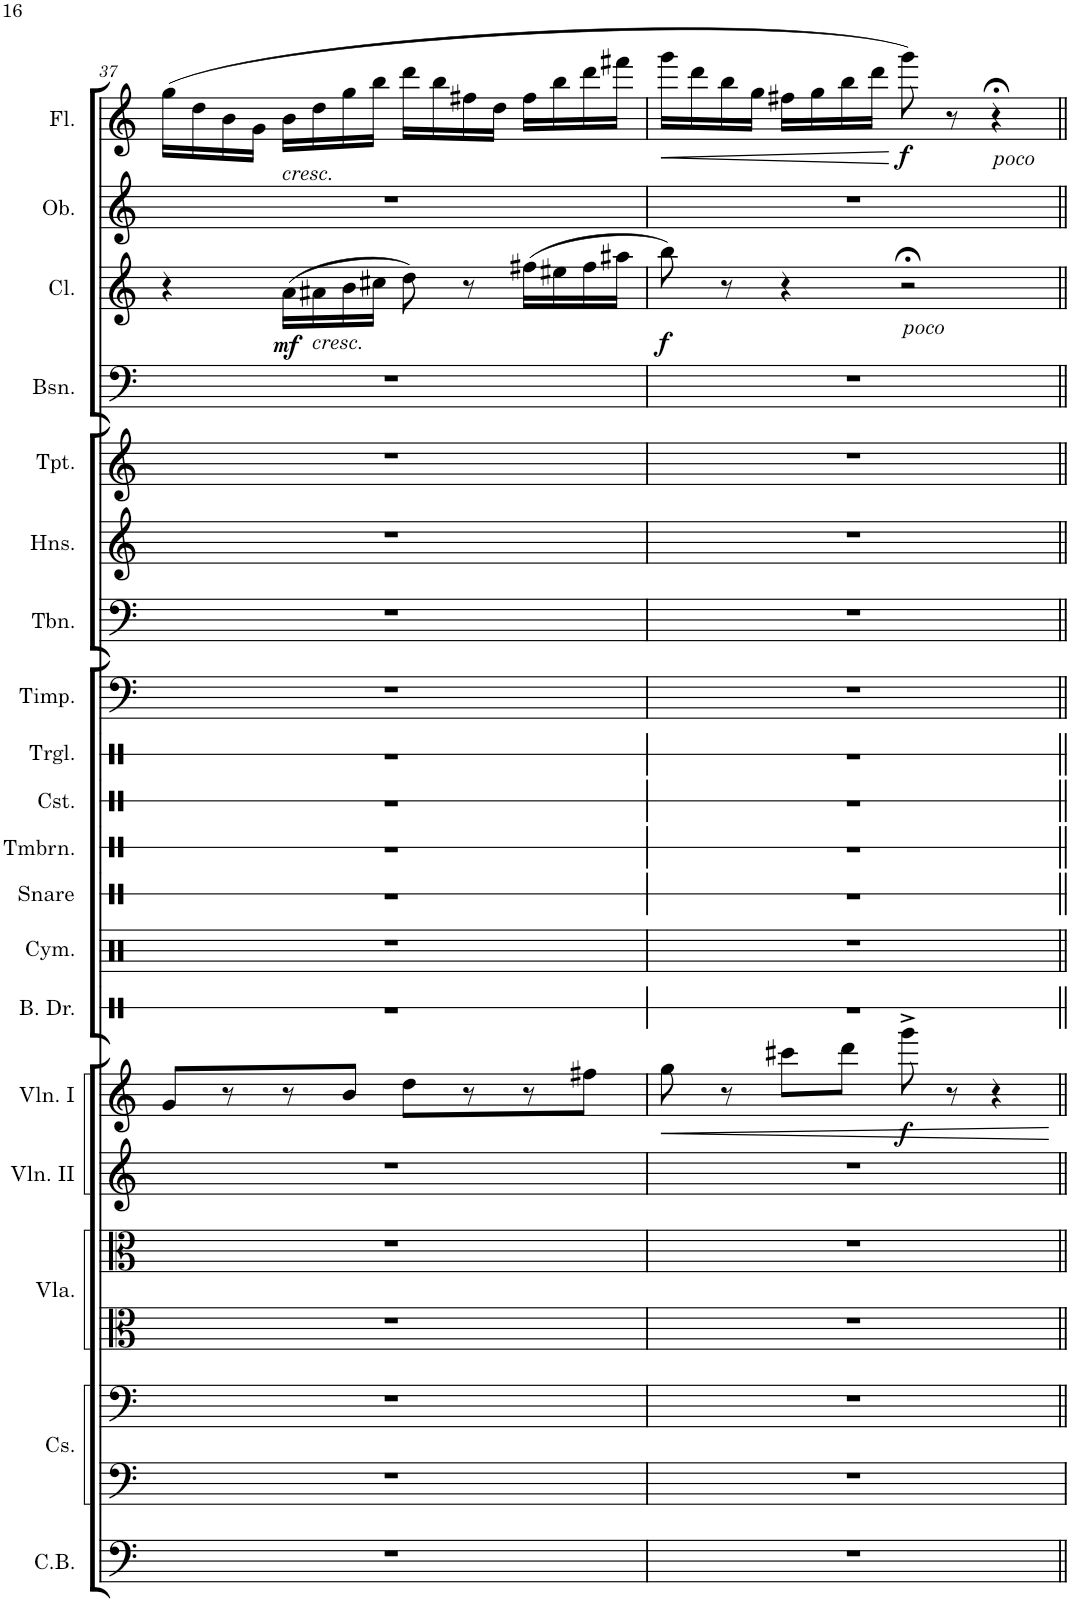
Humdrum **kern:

**kern	**kern	**kern	**kern	**kern	**kern	**kern	**dynam	**kern	**kern	**kern	**kern	**kern	**kern	**kern	**kern	**kern	**kern	**kern	**kern	**dynam	**kern	**kern	**dynam
*part19	*part18	*part18	*part17	*part17	*part16	*part15	*part15	*part14	*part13	*part12	*part11	*part10	*part9	*part8	*part7	*part6	*part5	*part4	*part3	*part3	*part2	*part1	*part1
*staff21	*staff20	*staff19	*staff18	*staff17	*staff16	*staff15	*staff15	*staff14	*staff13	*staff12	*staff11	*staff10	*staff9	*staff8	*staff7	*staff6	*staff5	*staff4	*staff3	*staff3	*staff2	*staff1	*staff1
*I"Contrabass	*I"Violoncellos	*	*I"Viola	*	*I"Violin II	*I"Violin I	*	*I"Bass Drum	*I"Cymbals	*I"Snare Drum	*I"Tambourine	*I"Castanets	*I"Triangle	*I"Timpani	*I"Trombone	*I"3 Horns	*I"Trumpet	*I"Bassoon	*I"Clarinet	*	*I"Oboe	*I"Flute	*
*I'C.B.	*	*	*I'Vla.	*	*I'Vln. II	*I'Vln. I	*	*I'B. Dr.	*I'Cym.	*I'Snare	*I'Tmbrn.	*I'Cst.	*I'Trgl.	*I'Timp.	*I'Tbn.	*I'Hns.	*I'Tpt.	*I'Bsn.	*I'Cl.	*	*I'Ob.	*I'Fl.	*
!!LO:PB:g=z
*clefF4	*clefF4	*clefF4	*clefC3	*clefC3	*clefG2	*clefG2	*	*clefX	*clefX	*clefX	*clefX	*clefX	*clefX	*clefF4	*clefF4	*clefG2	*clefG2	*clefF4	*clefG2	*	*clefG2	*clefG2	*
*Trd7c12	*	*	*	*	*	*	*	*	*	*	*	*	*	*	*	*Trd4c7	*Trd1c2	*	*Trd1c2	*	*	*	*
*k[]	*k[]	*k[]	*k[]	*k[]	*k[]	*k[]	*	*k[]	*k[]	*k[]	*k[]	*k[]	*k[]	*k[]	*k[]	*k[]	*k[]	*k[]	*k[]	*	*k[]	*k[]	*
*M4/4	*M4/4	*M4/4	*M4/4	*M4/4	*M4/4	*M4/4	*	*M4/4	*M4/4	*M4/4	*M4/4	*M4/4	*M4/4	*M4/4	*M4/4	*M4/4	*M4/4	*M4/4	*M4/4	*	*M4/4	*M4/4	*
=37	=37	=37	=37	=37	=37	=37	=37	=37	=37	=37	=37	=37	=37	=37	=37	=37	=37	=37	=37	=37	=37	=37	=37
1r	1r	1r	1r	1r	1r	8g/L	.	1r	1r	1r	1r	1r	1r	1r	1r	1r	1r	1r	4r	.	1r	(16gg\LL	.
.	.	.	.	.	.	.	.	.	.	.	.	.	.	.	.	.	.	.	.	.	.	16dd\	.
.	.	.	.	.	.	8r	.	.	.	.	.	.	.	.	.	.	.	.	.	.	.	16b\	.
.	.	.	.	.	.	.	.	.	.	.	.	.	.	.	.	.	.	.	.	.	.	16g\JJ	.
!	!	!	!	!	!	!	!	!	!	!	!	!	!	!	!	!	!	!	!	!	!	!LO:TX:b:i:t=cresc.	!
!	!	!	!	!	!	!	!	!	!	!	!	!	!	!	!	!	!	!	!	!LO:DY:b	!	!	!
.	.	.	.	.	.	8r	.	.	.	.	.	.	.	.	.	.	.	.	(16a\LL	mf	.	16b\LL	.
!	!	!	!	!	!	!	!	!	!	!	!	!	!	!	!	!	!	!	!LO:TX:b:i:t=cresc.	!	!	!	!
.	.	.	.	.	.	.	.	.	.	.	.	.	.	.	.	.	.	.	16a#X\	.	.	16dd\	.
.	.	.	.	.	.	8b/J	.	.	.	.	.	.	.	.	.	.	.	.	16b\	.	.	16gg\	.
.	.	.	.	.	.	.	.	.	.	.	.	.	.	.	.	.	.	.	16cc#X\JJ	.	.	16bb\JJ	.
.	.	.	.	.	.	8dd\L	.	.	.	.	.	.	.	.	.	.	.	.	8dd\)	.	.	16ddd\LL	.
.	.	.	.	.	.	.	.	.	.	.	.	.	.	.	.	.	.	.	.	.	.	16bb\	.
.	.	.	.	.	.	8r	.	.	.	.	.	.	.	.	.	.	.	.	8r	.	.	16ff#X\	.
.	.	.	.	.	.	.	.	.	.	.	.	.	.	.	.	.	.	.	.	.	.	16dd\JJ	.
.	.	.	.	.	.	8r	.	.	.	.	.	.	.	.	.	.	.	.	(16ff#X\LL	.	.	16ff#\LL	.
.	.	.	.	.	.	.	.	.	.	.	.	.	.	.	.	.	.	.	16ee#X\	.	.	16bb\	.
.	.	.	.	.	.	8ff#X\J	.	.	.	.	.	.	.	.	.	.	.	.	16ff#\	.	.	16ddd\	.
.	.	.	.	.	.	.	.	.	.	.	.	.	.	.	.	.	.	.	16aa#X\JJ	.	.	16fff#X\JJ	.
=38	=38	=38	=38	=38	=38	=38	=38	=38	=38	=38	=38	=38	=38	=38	=38	=38	=38	=38	=38	=38	=38	=38	=38
!	!	!	!	!	!	!	!LO:HP:b	!	!	!	!	!	!	!	!	!	!	!	!	!LO:DY:b	!	!	!LO:HP:b
1r	1r	1r	1r	1r	1r	8gg\	<	1r	1r	1r	1r	1r	1r	1r	1r	1r	1r	1r	8bb\)	f	1r	16ggg\LL	<
.	.	.	.	.	.	.	.	.	.	.	.	.	.	.	.	.	.	.	.	.	.	16ddd\	.
.	.	.	.	.	.	8r	.	.	.	.	.	.	.	.	.	.	.	.	8r	.	.	16bb\	.
.	.	.	.	.	.	.	.	.	.	.	.	.	.	.	.	.	.	.	.	.	.	16gg\JJ	.
.	.	.	.	.	.	8ccc#X\L	.	.	.	.	.	.	.	.	.	.	.	.	4r	.	.	16ff#X\LL	.
.	.	.	.	.	.	.	.	.	.	.	.	.	.	.	.	.	.	.	.	.	.	16gg\	.
.	.	.	.	.	.	8ddd\J	.	.	.	.	.	.	.	.	.	.	.	.	.	.	.	16bb\	.
.	.	.	.	.	.	.	.	.	.	.	.	.	.	.	.	.	.	.	.	.	.	16ddd\JJ	.
!	!	!	!	!	!	!	!	!	!	!	!	!	!	!	!	!	!	!	!LO:TX:b:i:t=poco	!	!	!	!
!	!	!	!	!	!	!	!LO:DY:b	!	!	!	!	!	!	!	!	!	!	!	!	!	!	!	!LO:DY:n=1:b
.	.	.	.	.	.	8ggg^\	f	.	.	.	.	.	.	.	.	.	.	.	2r;<	.	.	8ggg\)	[ f
.	.	.	.	.	.	8r	.	.	.	.	.	.	.	.	.	.	.	.	.	.	.	8r	.
!	!	!	!	!	!	!	!	!	!	!	!	!	!	!	!	!	!	!	!	!	!	!LO:TX:b:i:t=poco	!
.	.	.	.	.	.	4r	.	.	.	.	.	.	.	.	.	.	.	.	.	.	.	4r;<	.
.	.	.	.	.	.	.	[	.	.	.	.	.	.	.	.	.	.	.	.	.	.	.	.
=||	=||	=||	=||	=||	=||	=||	=||	=||	=||	=||	=||	=||	=||	=||	=||	=||	=||	=||	=||	=||	=||	=||	=||
*-	*-	*-	*-	*-	*-	*-	*-	*-	*-	*-	*-	*-	*-	*-	*-	*-	*-	*-	*-	*-	*-	*-	*-
